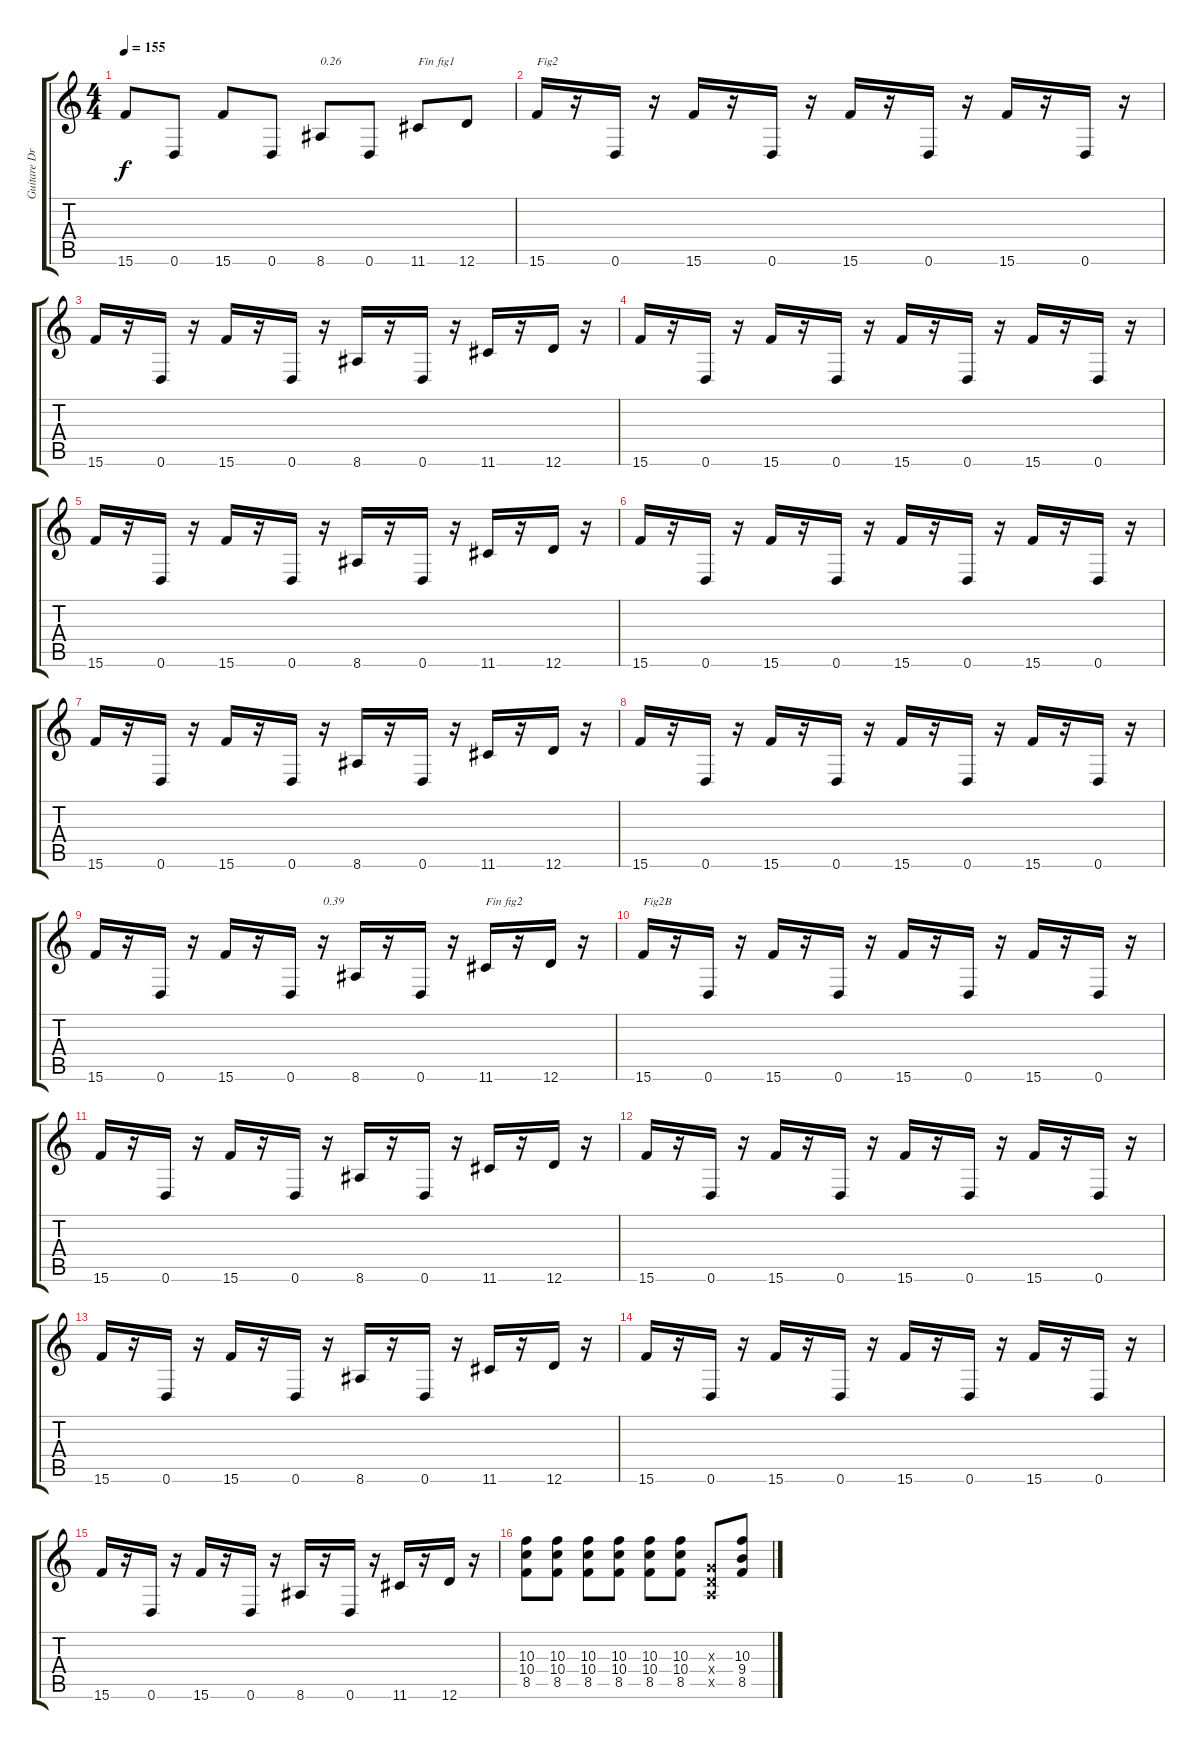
\track ("Guitare Dr-D" "Guitare Dr") {instrument overdrivenguitar}
\staff {score tabs}
\tuning (E4 B3 G3 D3 A2 D2) {hide}
\ts (4 4)
\tempo 155
\clef g2
\ks c
15.6.8{dy f} 0.6.8 15.6.8 0.6.8 8.6.8{txt "0.26"} 0.6.8 11.6.8{txt "Fin fig1"} 12.6.8 |
15.6.16{txt "Fig2"} r.16 0.6.16 r.16 15.6.16 r.16 0.6.16 r.16 15.6.16 r.16 0.6.16 r.16 15.6.16 r.16 0.6.16 r.16 |
15.6.16 r.16 0.6.16 r.16 15.6.16 r.16 0.6.16 r.16 8.6.16 r.16 0.6.16 r.16 11.6.16 r.16 12.6.16 r.16 |
15.6.16 r.16 0.6.16 r.16 15.6.16 r.16 0.6.16 r.16 15.6.16 r.16 0.6.16 r.16 15.6.16 r.16 0.6.16 r.16 |
15.6.16 r.16 0.6.16 r.16 15.6.16 r.16 0.6.16 r.16 8.6.16 r.16 0.6.16 r.16 11.6.16 r.16 12.6.16 r.16 |
15.6.16 r.16 0.6.16 r.16 15.6.16 r.16 0.6.16 r.16 15.6.16 r.16 0.6.16 r.16 15.6.16 r.16 0.6.16 r.16 |
15.6.16 r.16 0.6.16 r.16 15.6.16 r.16 0.6.16 r.16 8.6.16 r.16 0.6.16 r.16 11.6.16 r.16 12.6.16 r.16 |
15.6.16 r.16 0.6.16 r.16 15.6.16 r.16 0.6.16 r.16 15.6.16 r.16 0.6.16 r.16 15.6.16 r.16 0.6.16 r.16 |
15.6.16 r.16 0.6.16 r.16 15.6.16 r.16 0.6.16 r.16{txt "0.39"} 8.6.16 r.16 0.6.16 r.16 11.6.16{txt "Fin fig2"} r.16 12.6.16 r.16 |
15.6.16{txt "Fig2B"} r.16 0.6.16 r.16 15.6.16 r.16 0.6.16 r.16 15.6.16 r.16 0.6.16 r.16 15.6.16 r.16 0.6.16 r.16 |
15.6.16 r.16 0.6.16 r.16 15.6.16 r.16 0.6.16 r.16 8.6.16 r.16 0.6.16 r.16 11.6.16 r.16 12.6.16 r.16 |
15.6.16 r.16 0.6.16 r.16 15.6.16 r.16 0.6.16 r.16 15.6.16 r.16 0.6.16 r.16 15.6.16 r.16 0.6.16 r.16 |
15.6.16 r.16 0.6.16 r.16 15.6.16 r.16 0.6.16 r.16 8.6.16 r.16 0.6.16 r.16 11.6.16 r.16 12.6.16 r.16 |
15.6.16 r.16 0.6.16 r.16 15.6.16 r.16 0.6.16 r.16 15.6.16 r.16 0.6.16 r.16 15.6.16 r.16 0.6.16 r.16 |
15.6.16 r.16 0.6.16 r.16 15.6.16 r.16 0.6.16 r.16 8.6.16 r.16 0.6.16 r.16 11.6.16 r.16 12.6.16 r.16 |
(10.3 10.4 8.5).8 (10.3 10.4 8.5).8 (10.3 10.4 8.5).8 (10.3 10.4 8.5).8 (10.3 10.4 8.5).8 (10.3 10.4 8.5).8 (0.3{x} 0.4{x} 0.5{x}).8 (10.3 9.4 8.5).8
